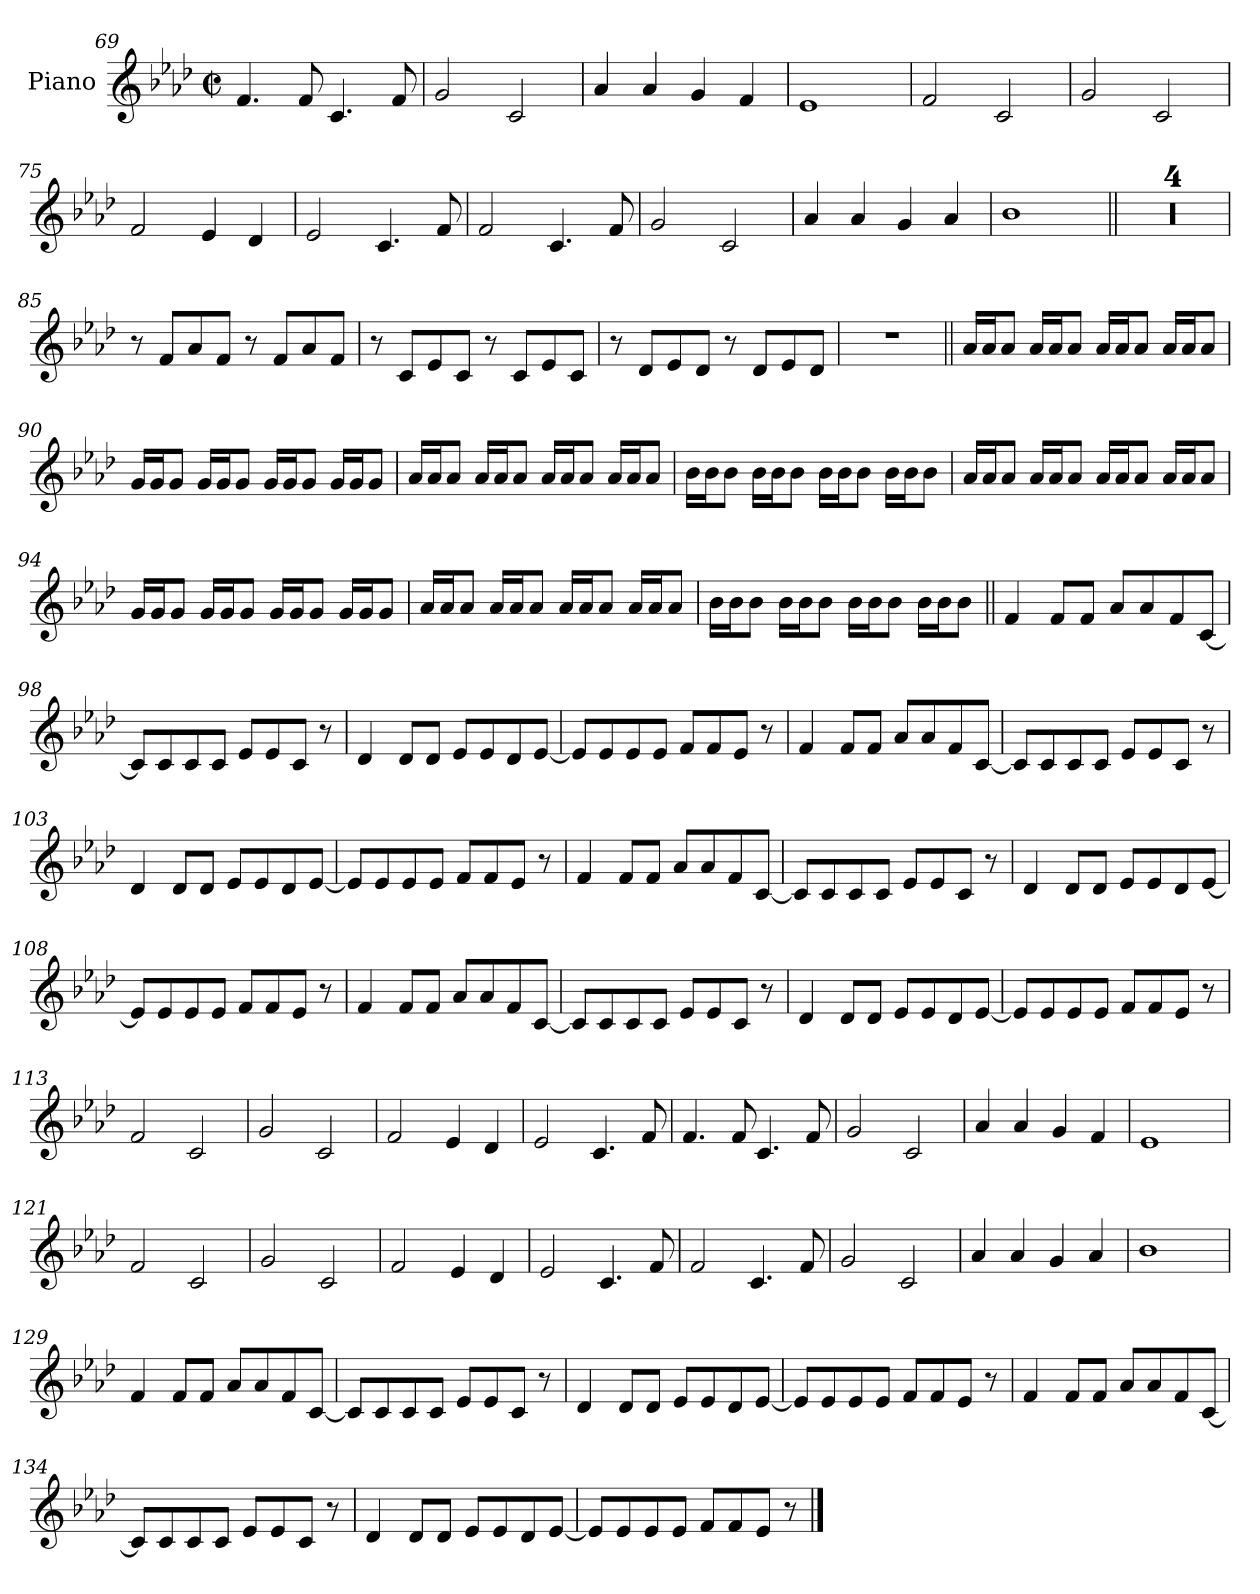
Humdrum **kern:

**kern
*part1
*staff1
*I"Piano
*I'Pno.
*clefG2
*k[b-e-a-d-]
*M2/2
*met(c|)
=69
4.f
8f
4.c
8f
=70
2g
2c
=71
4a-
4a-
4g
4f
=72
1e-
=73
2f
2c
=74
2g
2c
=75
2f
4e-
4d-
=76
2e-
4.c
8f
=77
2f
4.c
8f
=78
2g
2c
=79
4a-
4a-
4g
4a-
=80
1b-
=81||
1r
=82
1r
=83
1r
=84
1r
=85
8r
8fL
8a-
8fJ
8r
8fL
8a-
8fJ
=86
8r
8cL
8e-
8cJ
8r
8cL
8e-
8cJ
=87
8r
8d-L
8e-
8d-J
8r
8d-L
8e-
8d-J
=88
1r
=89||
16a-!LL
16a-!J
8a-!J
16a-!LL
16a-!J
8a-!J
16a-!LL
16a-!J
8a-!J
16a-!LL
16a-!J
8a-!J
=90
16g!LL
16g!J
8g!J
16g!LL
16g!J
8g!J
16g!LL
16g!J
8g!J
16g!LL
16g!J
8g!J
=91
16a-!LL
16a-!J
8a-!J
16a-!LL
16a-!J
8a-!J
16a-!LL
16a-!J
8a-!J
16a-!LL
16a-!J
8a-!J
=92
16b-!LL
16b-!J
8b-!J
16b-!LL
16b-!J
8b-!J
16b-!LL
16b-!J
8b-!J
16b-!LL
16b-!J
8b-!J
=93
16a-!LL
16a-!J
8a-!J
16a-!LL
16a-!J
8a-!J
16a-!LL
16a-!J
8a-!J
16a-!LL
16a-!J
8a-!J
=94
16g!LL
16g!J
8g!J
16g!LL
16g!J
8g!J
16g!LL
16g!J
8g!J
16g!LL
16g!J
8g!J
=95
16a-!LL
16a-!J
8a-!J
16a-!LL
16a-!J
8a-!J
16a-!LL
16a-!J
8a-!J
16a-!LL
16a-!J
8a-!J
=96
16b-!LL
16b-!J
8b-!J
16b-!LL
16b-!J
8b-!J
16b-!LL
16b-!J
8b-!J
16b-!LL
16b-!J
8b-!J
=97||
4f
8fL
8fJ
8a-L
8a-
8f
[8cJ
=98
8cL]
8c
8c
8cJ
8e-L
8e-
8cJ
8r
=99
4d-
8d-L
8d-J
8e-L
8e-
8d-
[8e-J
=100
8e-L]
8e-
8e-
8e-J
8fL
8f
8e-J
8r
=101
4f
8fL
8fJ
8a-L
8a-
8f
[8cJ
=102
8cL]
8c
8c
8cJ
8e-L
8e-
8cJ
8r
=103
4d-
8d-L
8d-J
8e-L
8e-
8d-
[8e-J
=104
8e-L]
8e-
8e-
8e-J
8fL
8f
8e-J
8r
=105
4f
8fL
8fJ
8a-L
8a-
8f
[8cJ
=106
8cL]
8c
8c
8cJ
8e-L
8e-
8cJ
8r
=107
4d-
8d-L
8d-J
8e-L
8e-
8d-
[8e-J
=108
8e-L]
8e-
8e-
8e-J
8fL
8f
8e-J
8r
=109
4f
8fL
8fJ
8a-L
8a-
8f
[8cJ
=110
8cL]
8c
8c
8cJ
8e-L
8e-
8cJ
8r
=111
4d-
8d-L
8d-J
8e-L
8e-
8d-
[8e-J
=112
8e-L]
8e-
8e-
8e-J
8fL
8f
8e-J
8r
=113
2f
2c
=114
2g
2c
=115
2f
4e-
4d-
=116
2e-
4.c
8f
=117
4.f
8f
4.c
8f
=118
2g
2c
=119
4a-
4a-
4g
4f
=120
1e-
=121
2f
2c
=122
2g
2c
=123
2f
4e-
4d-
=124
2e-
4.c
8f
=125
2f
4.c
8f
=126
2g
2c
=127
4a-
4a-
4g
4a-
=128
1b-
=129
4f
8fL
8fJ
8a-L
8a-
8f
[8cJ
=130
8cL]
8c
8c
8cJ
8e-L
8e-
8cJ
8r
=131
4d-
8d-L
8d-J
8e-L
8e-
8d-
[8e-J
=132
8e-L]
8e-
8e-
8e-J
8fL
8f
8e-J
8r
=133
4f
8fL
8fJ
8a-L
8a-
8f
[8cJ
=134
8cL]
8c
8c
8cJ
8e-L
8e-
8cJ
8r
=135
4d-
8d-L
8d-J
8e-L
8e-
8d-
[8e-J
=136
8e-L]
8e-
8e-
8e-J
8fL
8f
8e-J
8r
==
*-
